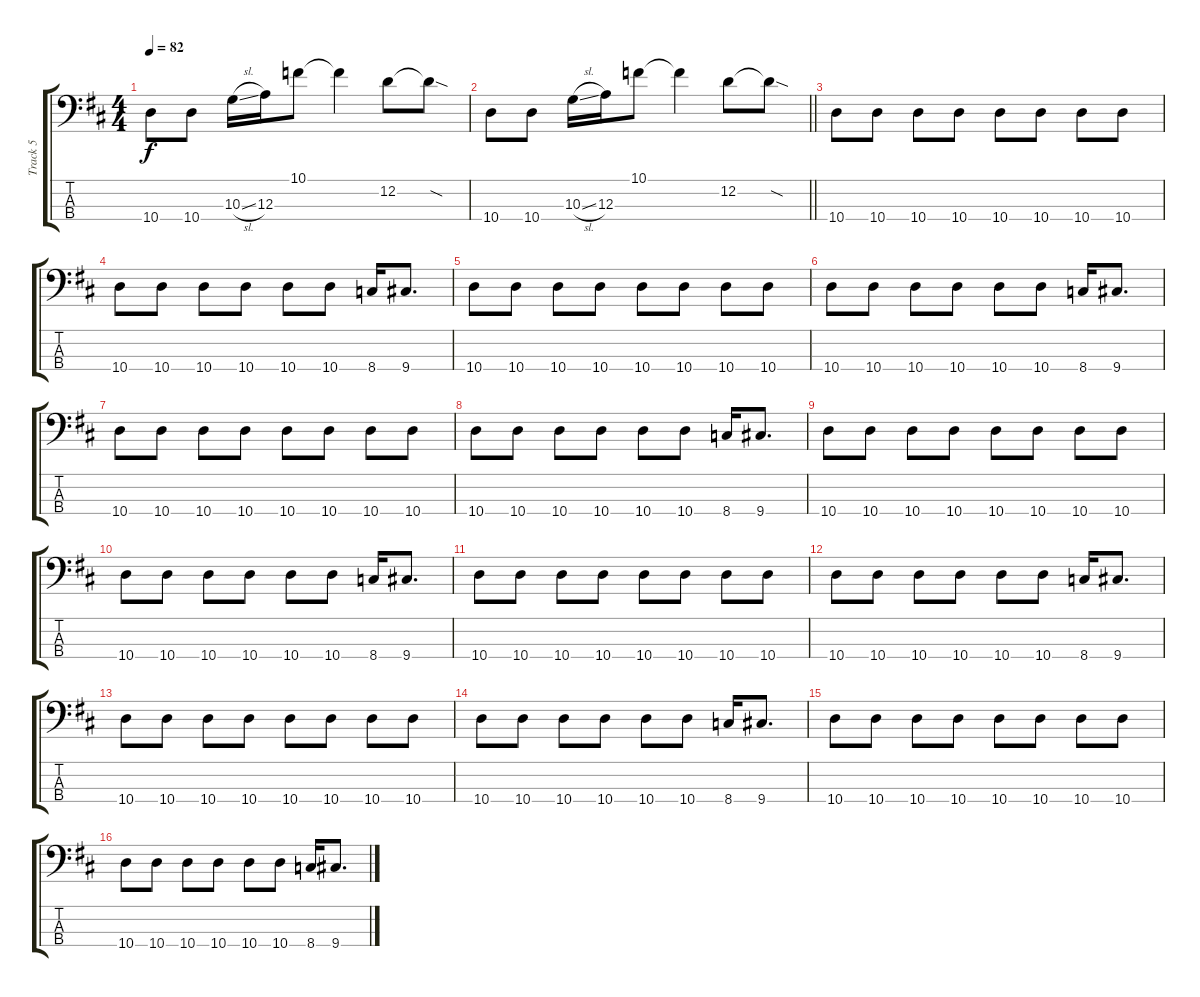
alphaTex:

\track ("Track 5" "Track 5") {instrument electricbassfinger}
\staff {score tabs}
\tuning (G2 D2 A1 E1) {hide}
\ts (4 4)
\tempo 82
\clef f4
\ks d
10.4.8{dy f} 10.4.8 10.3{sl}.16 12.3.16 10.1.8 10.1{t}.4 12.2.8 12.2{sod t}.8 |
\barLineRight lightlight
10.4.8 10.4.8 10.3{sl}.16 12.3.16 10.1.8 10.1{t}.4 12.2.8 12.2{sod t}.8 |
10.4.8 10.4.8 10.4.8 10.4.8 10.4.8 10.4.8 10.4.8 10.4.8 |
10.4.8 10.4.8 10.4.8 10.4.8 10.4.8 10.4.8 8.4.16 9.4.8{d} |
10.4.8 10.4.8 10.4.8 10.4.8 10.4.8 10.4.8 10.4.8 10.4.8 |
10.4.8 10.4.8 10.4.8 10.4.8 10.4.8 10.4.8 8.4.16 9.4.8{d} |
10.4.8 10.4.8 10.4.8 10.4.8 10.4.8 10.4.8 10.4.8 10.4.8 |
10.4.8 10.4.8 10.4.8 10.4.8 10.4.8 10.4.8 8.4.16 9.4.8{d} |
10.4.8 10.4.8 10.4.8 10.4.8 10.4.8 10.4.8 10.4.8 10.4.8 |
10.4.8 10.4.8 10.4.8 10.4.8 10.4.8 10.4.8 8.4.16 9.4.8{d} |
10.4.8 10.4.8 10.4.8 10.4.8 10.4.8 10.4.8 10.4.8 10.4.8 |
10.4.8 10.4.8 10.4.8 10.4.8 10.4.8 10.4.8 8.4.16 9.4.8{d} |
10.4.8 10.4.8 10.4.8 10.4.8 10.4.8 10.4.8 10.4.8 10.4.8 |
10.4.8 10.4.8 10.4.8 10.4.8 10.4.8 10.4.8 8.4.16 9.4.8{d} |
10.4.8 10.4.8 10.4.8 10.4.8 10.4.8 10.4.8 10.4.8 10.4.8 |
10.4.8 10.4.8 10.4.8 10.4.8 10.4.8 10.4.8 8.4.16 9.4.8{d}
